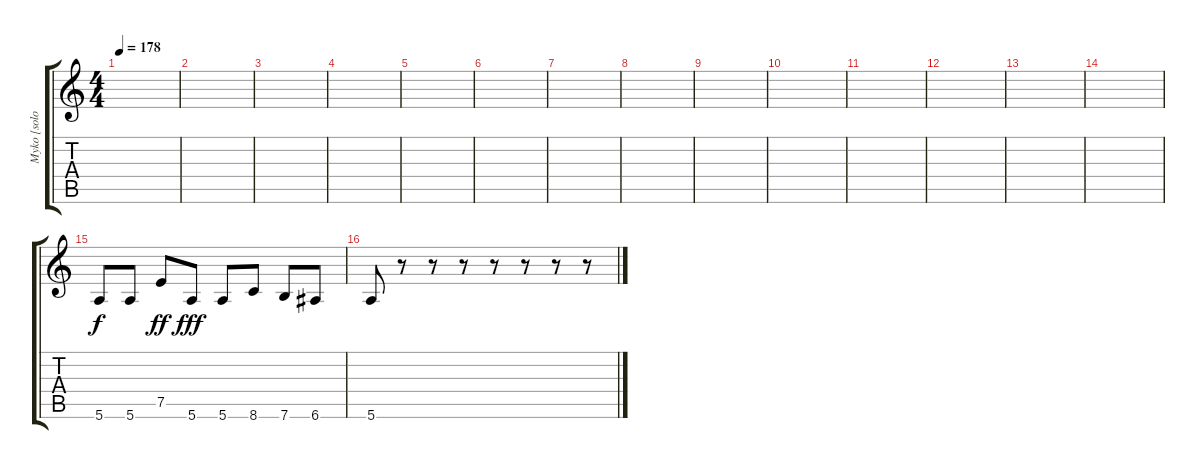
\track ("Myko [solo]" "Myko [solo") {instrument overdrivenguitar}
\staff {score tabs}
\tuning (E4 B3 G3 D3 A2 E2) {hide}
\ts (4 4)
\tempo 178
\clef g2
\ks c
|
|
|
|
|
|
|
|
|
|
|
|
|
|
5.6.8 5.6.8 7.5.8{dy ff} 5.6.8{dy fff} 5.6.8 8.6.8 7.6.8 6.6.8 |
5.6.8 r.8 r.8 r.8 r.8 r.8 r.8 r.8
